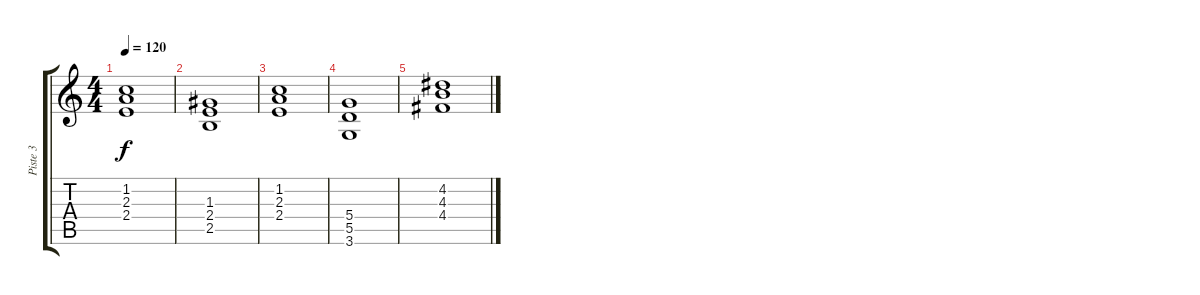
\track ("Piste 3" "Piste 3") {instrument distortionguitar}
\staff {score tabs}
\tuning (E4 B3 G3 D3 A2 E2) {hide}
\ts (4 4)
\tempo 120
\clef g2
\ks c
(1.2 2.3 2.4).1{dy f instrument fx4atmosphere} |
(1.3 2.4 2.5).1 |
(1.2 2.3 2.4).1 |
(5.4 5.5 3.6).1 |
(4.2 4.3 4.4).1
